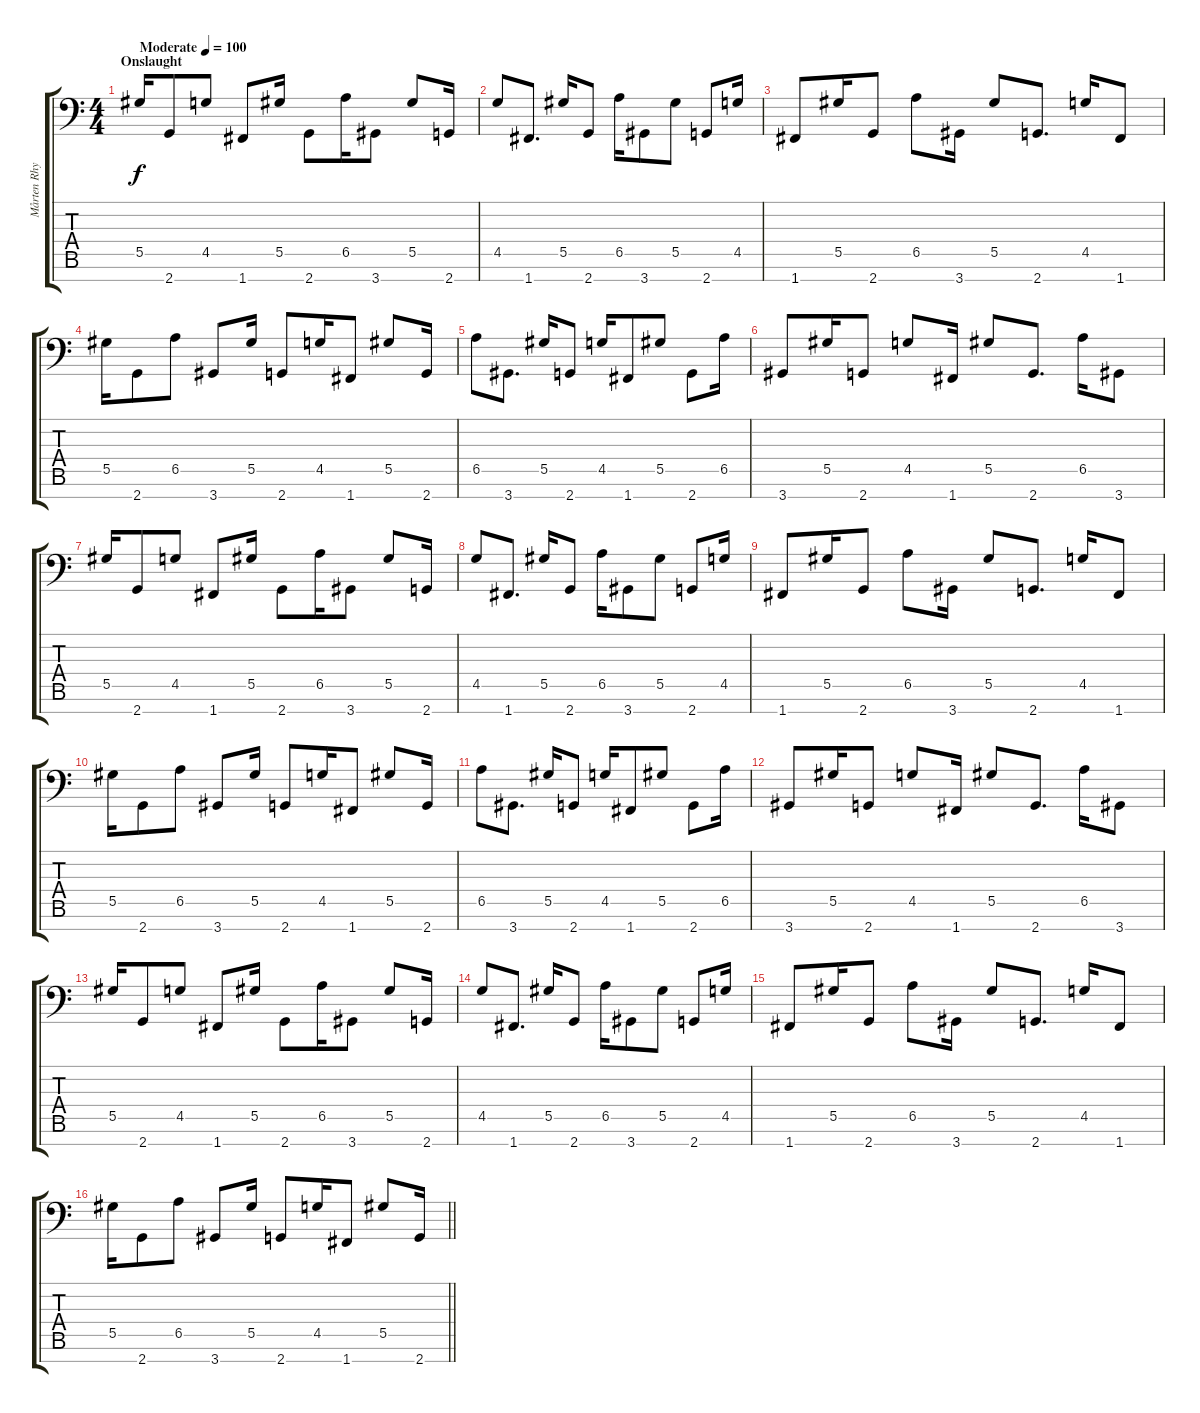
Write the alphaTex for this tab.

\track ("Mårten Rhythm" "Mårten Rhy") {instrument distortionguitar}
\staff {score tabs}
\tuning (Bb3 Gb3 Db3 Ab2 Eb2 Bb1 F1) {hide}
\ts (4 4)
\section ("" "Onslaught")
\tempo (100 "Moderate")
\clef f4
\ks c
5.5.16{dy f instrument distortionguitar} 2.7.8 4.5.8 1.7.8 5.5.16 2.7.8 6.5.16 3.7.8 5.5.8 2.7.16 |
4.5.8 1.7.8{d} 5.5.16 2.7.8 6.5.16 3.7.8 5.5.8 2.7.8 4.5.16 |
1.7.8 5.5.16 2.7.8 6.5.8 3.7.16 5.5.8 2.7.8{d} 4.5.16 1.7.8 |
5.5.16 2.7.8 6.5.8 3.7.8 5.5.16 2.7.8 4.5.16 1.7.8 5.5.8 2.7.16 |
6.5.8 3.7.8{d} 5.5.16 2.7.8 4.5.16 1.7.8 5.5.8 2.7.8 6.5.16 |
3.7.8 5.5.16 2.7.8 4.5.8 1.7.16 5.5.8 2.7.8{d} 6.5.16 3.7.8 |
5.5.16 2.7.8 4.5.8 1.7.8 5.5.16 2.7.8 6.5.16 3.7.8 5.5.8 2.7.16 |
4.5.8 1.7.8{d} 5.5.16 2.7.8 6.5.16 3.7.8 5.5.8 2.7.8 4.5.16 |
1.7.8 5.5.16 2.7.8 6.5.8 3.7.16 5.5.8 2.7.8{d} 4.5.16 1.7.8 |
5.5.16 2.7.8 6.5.8 3.7.8 5.5.16 2.7.8 4.5.16 1.7.8 5.5.8 2.7.16 |
6.5.8 3.7.8{d} 5.5.16 2.7.8 4.5.16 1.7.8 5.5.8 2.7.8 6.5.16 |
3.7.8 5.5.16 2.7.8 4.5.8 1.7.16 5.5.8 2.7.8{d} 6.5.16 3.7.8 |
5.5.16 2.7.8 4.5.8 1.7.8 5.5.16 2.7.8 6.5.16 3.7.8 5.5.8 2.7.16 |
4.5.8 1.7.8{d} 5.5.16 2.7.8 6.5.16 3.7.8 5.5.8 2.7.8 4.5.16 |
1.7.8 5.5.16 2.7.8 6.5.8 3.7.16 5.5.8 2.7.8{d} 4.5.16 1.7.8 |
\barLineRight lightlight
5.5.16 2.7.8 6.5.8 3.7.8 5.5.16 2.7.8 4.5.16 1.7.8 5.5.8 2.7.16
